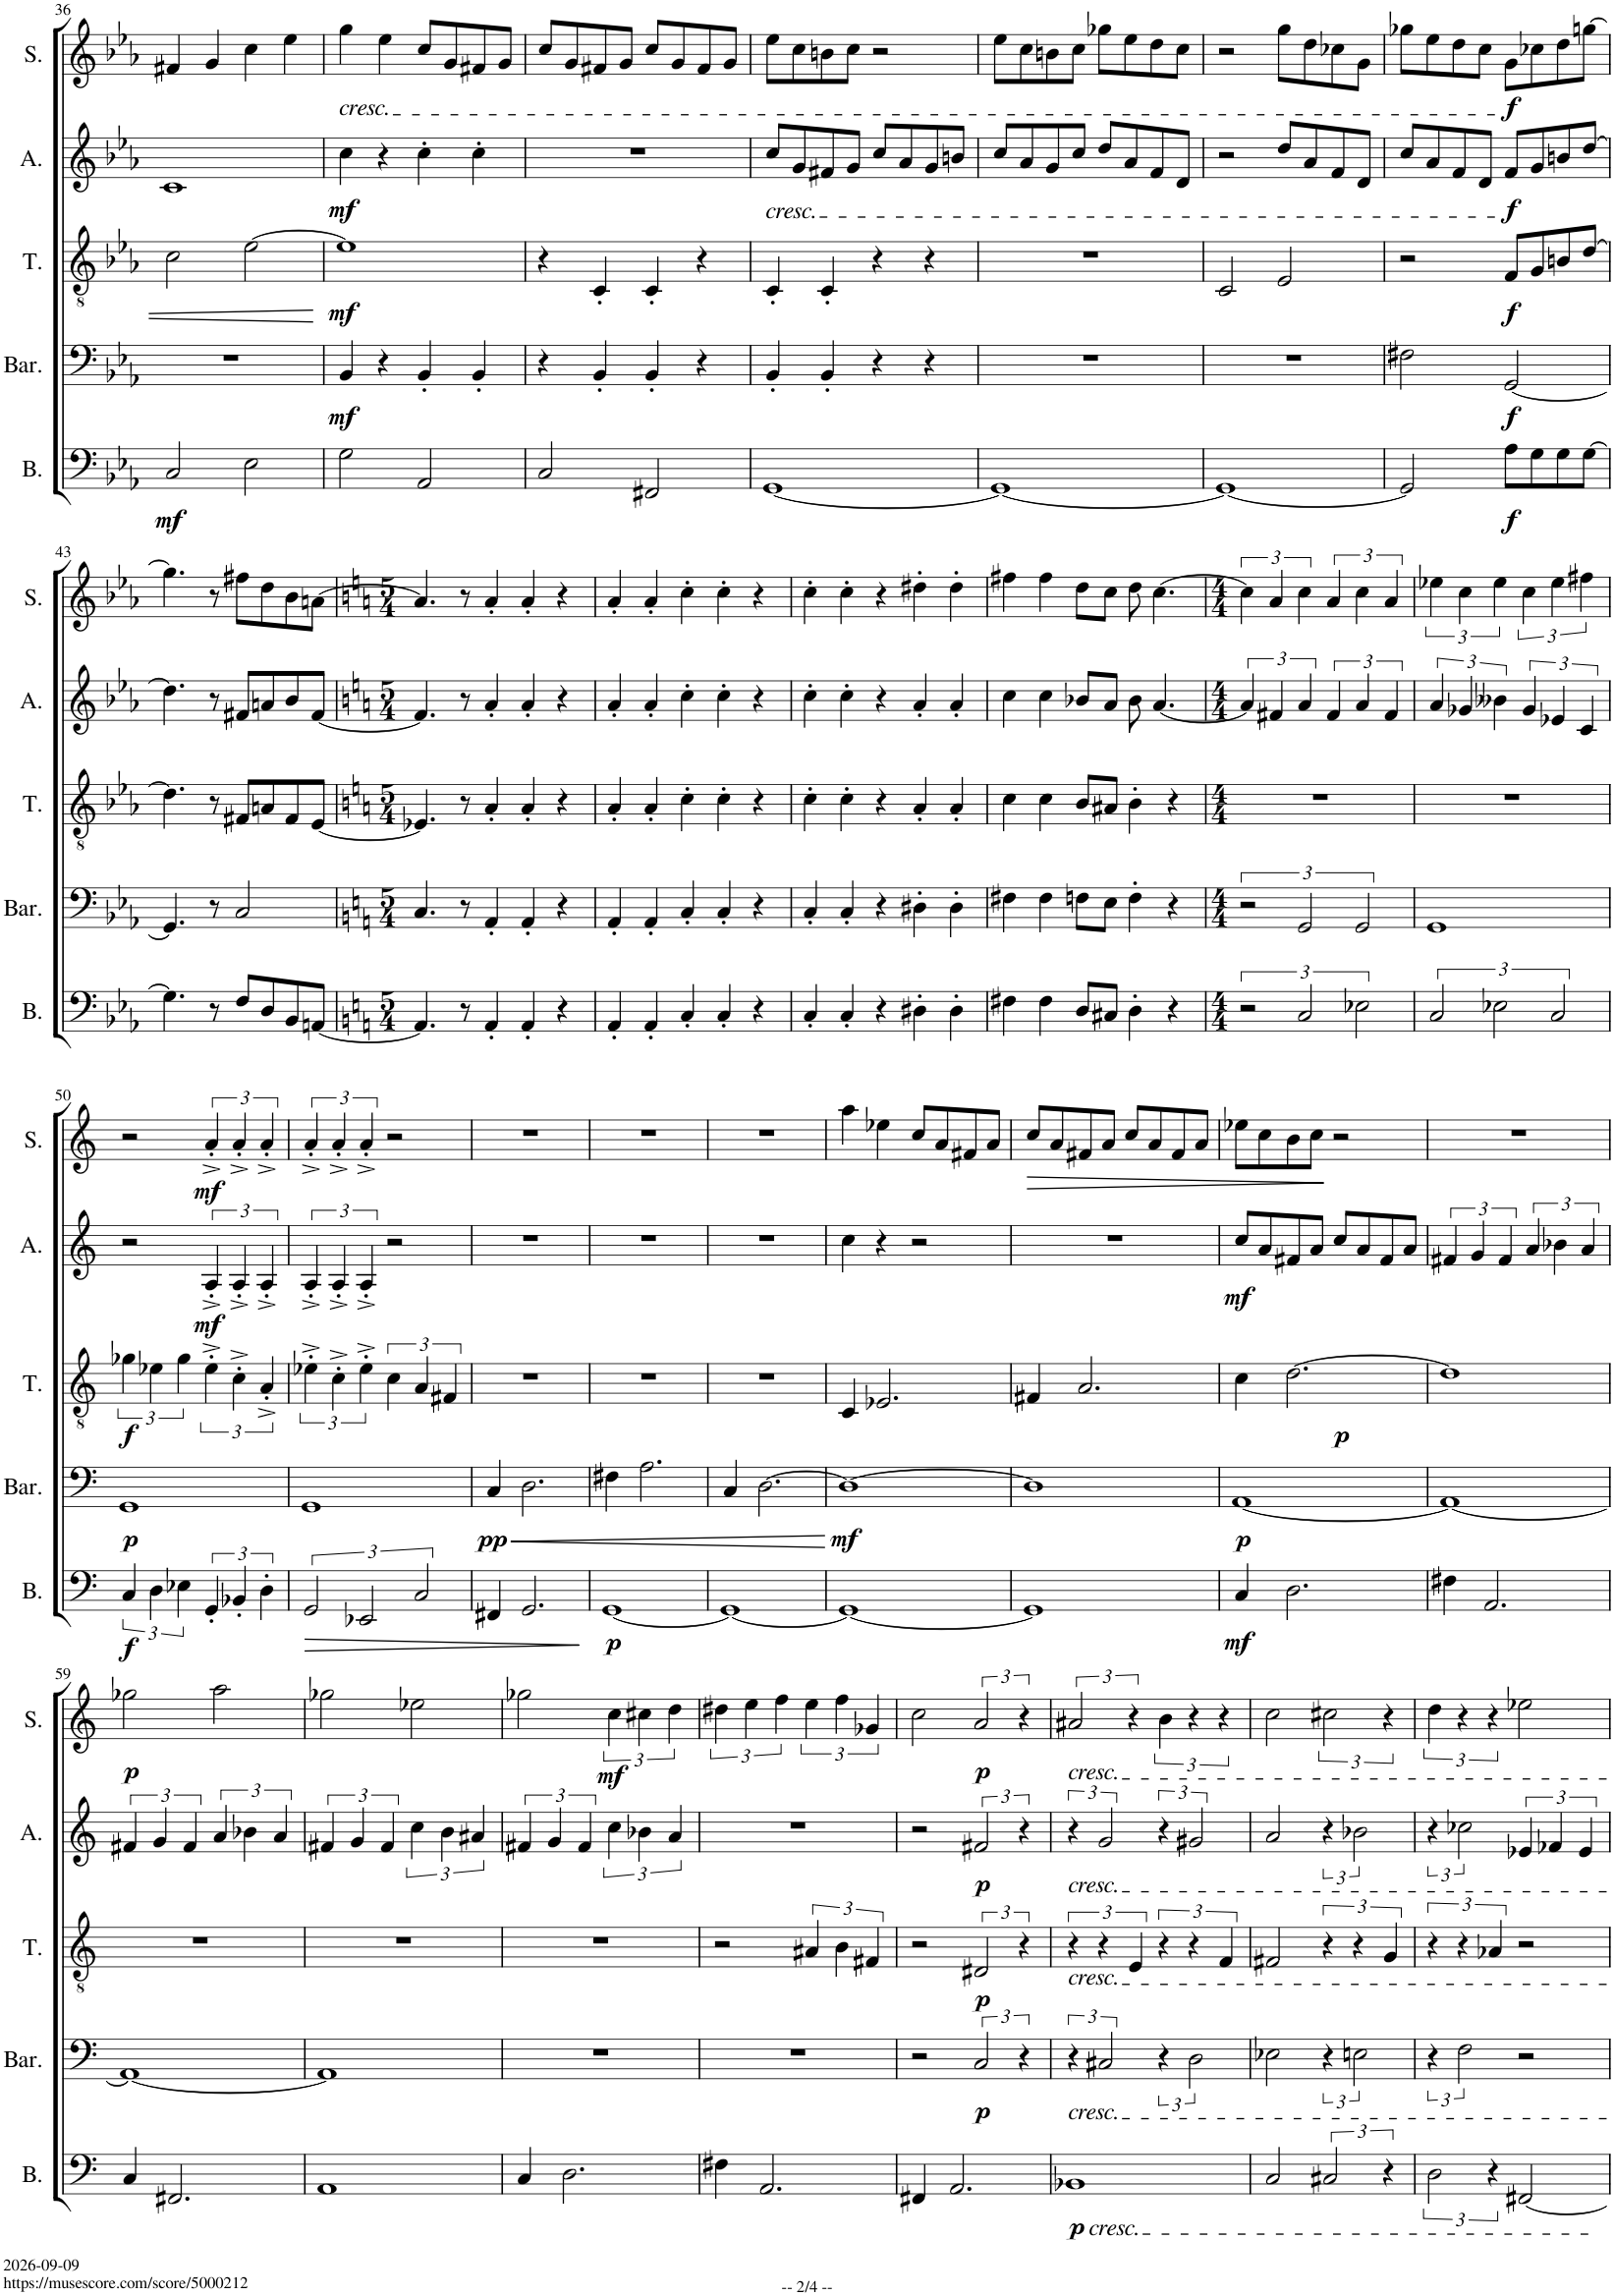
**kern	**dynam	**kern	**dynam	**kern	**dynam	**kern	**dynam	**kern	**dynam
*part5	*part5	*part4	*part4	*part3	*part3	*part2	*part2	*part1	*part1
*staff5	*staff5	*staff4	*staff4	*staff3	*staff3	*staff2	*staff2	*staff1	*staff1
*I"Bass	*	*I"Baritone	*	*I"Tenor	*	*I"Alto	*	*I"Soprano	*
*I'B.	*	*I'Bar.	*	*I'T.	*	*I'A.	*	*I'S.	*
!!LO:PB:g=z
*clefF4	*	*clefF4	*	*clefGv2	*	*clefG2	*	*clefG2	*
*k[b-e-a-]	*	*k[b-e-a-]	*	*k[b-e-a-]	*	*k[b-e-a-]	*	*k[b-e-a-]	*
*M4/4	*	*M4/4	*	*M4/4	*	*M4/4	*	*M4/4	*
=36	=36	=36	=36	=36	=36	=36	=36	=36	=36
!	!LO:DY:b	!	!	!	!	!	!	!	!
2C/	mf	1r	.	2c\	.	1c	.	4f#X/	.
.	.	.	.	.	.	.	.	4g/	.
2E-\	.	.	.	[2e-\	.	.	.	4cc\	.
.	.	.	.	.	.	.	.	4ee-\	.
=37	=37	=37	=37	=37	=37	=37	=37	=37	=37
!	!	!	!	!	!	!	!	!LO:TX:b:i:t=cresc.	!
!	!	!	!LO:DY:b	!	!LO:DY:b	!	!LO:DY:b	!	!
2G\	.	4BB-/	mf	1e-]	mf	4cc\	mf	4gg\	.
.	.	4r	.	.	.	4r	.	4ee-\	.
2AA-/	.	4BB-'/	.	.	.	4cc'\	.	8cc/L	.
.	.	.	.	.	.	.	.	8g/	.
.	.	4BB-'/	.	.	.	4cc'\	.	8f#X/	.
.	.	.	.	.	.	.	.	8g/J	.
=38	=38	=38	=38	=38	=38	=38	=38	=38	=38
2C/	.	4r	.	4r	.	1r	.	8cc/L	.
.	.	.	.	.	.	.	.	8g/	.
.	.	4BB-'/	.	4C'/	.	.	.	8f#X/	.
.	.	.	.	.	.	.	.	8g/J	.
2FF#X/	.	4BB-'/	.	4C'/	.	.	.	8cc/L	.
.	.	.	.	.	.	.	.	8g/	.
.	.	4r	.	4r	.	.	.	8f#/	.
.	.	.	.	.	.	.	.	8g/J	.
=39	=39	=39	=39	=39	=39	=39	=39	=39	=39
!	!	!	!	!	!	!LO:TX:b:i:t=cresc.	!	!	!
[1GG	.	4BB-'/	.	4C'/	.	8cc/L	.	8ee-\L	.
.	.	.	.	.	.	8g/	.	8cc\	.
.	.	4BB-'/	.	4C'/	.	8f#X/	.	8bn\	.
.	.	.	.	.	.	8g/J	.	8cc\J	.
.	.	4r	.	4r	.	8cc/L	.	2r	.
.	.	.	.	.	.	8a-/	.	.	.
.	.	4r	.	4r	.	8g/	.	.	.
.	.	.	.	.	.	8bn/J	.	.	.
=40	=40	=40	=40	=40	=40	=40	=40	=40	=40
1GG_	.	1r	.	1r	.	8cc/L	.	8ee-\L	.
.	.	.	.	.	.	8a-/	.	8cc\	.
.	.	.	.	.	.	8g/	.	8bn\	.
.	.	.	.	.	.	8cc/J	.	8cc\J	.
.	.	.	.	.	.	8dd/L	.	8gg-X\L	.
.	.	.	.	.	.	8a-/	.	8ee-\	.
.	.	.	.	.	.	8f/	.	8dd\	.
.	.	.	.	.	.	8d/J	.	8cc\J	.
=41	=41	=41	=41	=41	=41	=41	=41	=41	=41
1GG_	.	1r	.	2C/	.	2r	.	2r	.
.	.	.	.	2E-/	.	8dd/L	.	8gg\L	.
.	.	.	.	.	.	8a-/	.	8dd\	.
.	.	.	.	.	.	8f/	.	8cc-X\	.
.	.	.	.	.	.	8d/J	.	8g\J	.
=42	=42	=42	=42	=42	=42	=42	=42	=42	=42
2GG/]	.	2F#X\	.	2r	.	8cc/L	.	8gg-X\L	.
.	.	.	.	.	.	8a-/	.	8ee-\	.
.	.	.	.	.	.	8f/	.	8dd\	.
.	.	.	.	.	.	8d/J	.	8cc\J	.
!	!LO:DY:b	!	!LO:DY:b	!	!LO:DY:b	!	!LO:DY:b	!	!LO:DY:b
8A-\L	f	[2GG/	f	8F/L	f	8f/L	f	8g\L	f
8G\	.	.	.	8G/	.	8g/	.	8cc-X\	.
8G\	.	.	.	8Bn/	.	8bn/	.	8dd\	.
[8G\J	.	.	.	[8d/J	.	[8dd/J	.	[8ggn\J	.
!!LO:LB:g=z
=43	=43	=43	=43	=43	=43	=43	=43	=43	=43
4.G\]	.	4.GG/]	.	4.d\]	.	4.dd\]	.	4.gg\]	.
8r	.	8r	.	8r	.	8r	.	8r	.
8F/L	.	2C/	.	8F#X/L	.	8f#X/L	.	8ff#X\L	.
8D/	.	.	.	8An/	.	8an/	.	8dd\	.
8BB-/	.	.	.	8F#/	.	8b-/	.	8b-\	.
[8AAn/J	.	.	.	[8E-/J	.	[8f#/J	.	[8an\J	.
=44	=44	=44	=44	=44	=44	=44	=44	=44	=44
*k[]	*	*k[]	*	*k[]	*	*k[]	*	*k[]	*
*M5/4	*	*M5/4	*	*M5/4	*	*M5/4	*	*M5/4	*
4.AA/]	.	4.C/	.	4.E-X/]	.	4.f#/]	.	4.a/]	.
8r	.	8r	.	8r	.	8r	.	8r	.
4AA'/	.	4AA'/	.	4A'/	.	4a'/	.	4a'/	.
4AA'/	.	4AA'/	.	4A'/	.	4a'/	.	4a'/	.
4r	.	4r	.	4r	.	4r	.	4r	.
=45	=45	=45	=45	=45	=45	=45	=45	=45	=45
4AA'/	.	4AA'/	.	4A'/	.	4a'/	.	4a'/	.
4AA'/	.	4AA'/	.	4A'/	.	4a'/	.	4a'/	.
4C'/	.	4C'/	.	4c'\	.	4cc'\	.	4cc'\	.
4C'/	.	4C'/	.	4c'\	.	4cc'\	.	4cc'\	.
4r	.	4r	.	4r	.	4r	.	4r	.
=46	=46	=46	=46	=46	=46	=46	=46	=46	=46
4C'/	.	4C'/	.	4c'\	.	4cc'\	.	4cc'\	.
4C'/	.	4C'/	.	4c'\	.	4cc'\	.	4cc'\	.
4r	.	4r	.	4r	.	4r	.	4r	.
4D#X'\	.	4D#X'\	.	4A'/	.	4a'/	.	4dd#X'\	.
4D#'\	.	4D#'\	.	4A'/	.	4a'/	.	4dd#'\	.
=47	=47	=47	=47	=47	=47	=47	=47	=47	=47
4F#X\	.	4F#X\	.	4c\	.	4cc\	.	4ff#X\	.
4F#\	.	4F#\	.	4c\	.	4cc\	.	4ff#\	.
8D/L	.	8Fn\L	.	8B/L	.	8b-X/L	.	8dd\L	.
8C#X/J	.	8E\J	.	8A#X/J	.	8a/J	.	8cc\J	.
4D'\	.	4F'\	.	4B'\	.	8b-\	.	8dd\	.
.	.	.	.	.	.	[4.a/	.	[4.cc\	.
4r	.	4r	.	4r	.	.	.	.	.
=48	=48	=48	=48	=48	=48	=48	=48	=48	=48
*M4/4	*	*M4/4	*	*M4/4	*	*M4/4	*	*M4/4	*
3r	.	3r	.	1r	.	6a/]	.	6cc\]	.
.	.	.	.	.	.	6f#X/	.	6a/	.
3C/	.	3GG/	.	.	.	6a/	.	6cc\	.
.	.	.	.	.	.	6f#/	.	6a/	.
3E-X\	.	3GG/	.	.	.	6a/	.	6cc\	.
.	.	.	.	.	.	6f#/	.	6a/	.
=49	=49	=49	=49	=49	=49	=49	=49	=49	=49
3C/	.	1GG	.	1r	.	6a/	.	6ee-X\	.
.	.	.	.	.	.	6g-X/	.	6cc\	.
3E-X\	.	.	.	.	.	6b--X\	.	6ee-\	.
.	.	.	.	.	.	6g-/	.	6cc\	.
3C/	.	.	.	.	.	6e-X/	.	6ee-\	.
.	.	.	.	.	.	6c/	.	6ff#X\	.
!!LO:LB:g=z
=50	=50	=50	=50	=50	=50	=50	=50	=50	=50
!	!LO:DY:b	!	!LO:DY:b	!	!LO:DY:b	!	!	!	!
6C/	f	1GG	p	6g-X\	f	2r	.	2r	.
6D\	.	.	.	6e-X\	.	.	.	.	.
6E-X\	.	.	.	6g-\	.	.	.	.	.
!	!	!	!	!	!	!	!LO:DY:b	!	!LO:DY:b
6GG'/	.	.	.	6e-'^\	.	6A'^/	mf	6a'^/	mf
6BB-X'/	.	.	.	6c'^\	.	6A'^/	.	6a'^/	.
6D'\	.	.	.	6A'^/	.	6A'^/	.	6a'^/	.
=51	=51	=51	=51	=51	=51	=51	=51	=51	=51
!	!LO:HP:b	!	!	!	!	!	!	!	!
3GG/	>	1GG	.	6e-X'^\	.	6A'^/	.	6a'^/	.
.	.	.	.	6c'^\	.	6A'^/	.	6a'^/	.
3EE-X/	.	.	.	6e-'^\	.	6A'^/	.	6a'^/	.
.	.	.	.	6c\	.	2r	.	2r	.
3C/	.	.	.	6A/	.	.	.	.	.
.	.	.	.	6F#X/	.	.	.	.	.
=52	=52	=52	=52	=52	=52	=52	=52	=52	=52
!	!	!	!LO:HP:b	!	!	!	!	!	!
!	!	!	!LO:DY:n=1:b	!	!	!	!	!	!
4FF#X/	.	4C/	< pp	1r	.	1r	.	1r	.
2.GG/	.	2.D\	.	.	.	.	.	.	.
.	]	.	.	.	.	.	.	.	.
=53	=53	=53	=53	=53	=53	=53	=53	=53	=53
!	!LO:DY:b	!	!	!	!	!	!	!	!
[1GG	p	4F#X\	.	1r	.	1r	.	1r	.
.	.	2.A\	.	.	.	.	.	.	.
=54	=54	=54	=54	=54	=54	=54	=54	=54	=54
1GG_	.	4C/	.	1r	.	1r	.	1r	.
.	.	[2.D\	.	.	.	.	.	.	.
.	.	.	[	.	.	.	.	.	.
=55	=55	=55	=55	=55	=55	=55	=55	=55	=55
!	!	!	!LO:DY:b	!	!	!	!	!	!
1GG_	.	1D_	mf	4C/	.	4cc\	.	4aa\	.
.	.	.	.	2.E-X/	.	4r	.	4ee-X\	.
.	.	.	.	.	.	2r	.	8cc/L	.
.	.	.	.	.	.	.	.	8a/	.
.	.	.	.	.	.	.	.	8f#X/	.
.	.	.	.	.	.	.	.	8a/J	.
=56	=56	=56	=56	=56	=56	=56	=56	=56	=56
!	!	!	!	!	!	!	!	!	!LO:HP:b
1GG]	.	1D]	.	4F#X/	.	1r	.	8cc/L	>
.	.	.	.	.	.	.	.	8a/	.
.	.	.	.	2.A/	.	.	.	8f#X/	.
.	.	.	.	.	.	.	.	8a/J	.
.	.	.	.	.	.	.	.	8cc/L	.
.	.	.	.	.	.	.	.	8a/	.
.	.	.	.	.	.	.	.	8f#/	.
.	.	.	.	.	.	.	.	8a/J	.
=57	=57	=57	=57	=57	=57	=57	=57	=57	=57
!	!LO:DY:b	!	!LO:DY:b	!	!	!	!LO:DY:b	!	!
*	*	*	*	*^	*	*	*	*	*
4C/	mf	[1AA	p	4c\	2ryy	.	8cc/L	mf	8ee-X\L	.
.	.	.	.	.	.	.	8a/	.	8cc\	.
2.D\	.	.	.	[2.d\	.	.	8f#X/	.	8b\	.
.	.	.	.	.	.	.	8a/J	.	8cc\J	.
!	!	!	!	!	!	!LO:DY:b	!	!	!	!
.	.	.	.	.	2ryy	p	8cc/L	.	2r	]
.	.	.	.	.	.	.	8a/	.	.	.
.	.	.	.	.	.	.	8f#/	.	.	.
.	.	.	.	.	.	.	8a/J	.	.	.
*	*	*	*	*v	*v	*	*	*	*	*
=58	=58	=58	=58	=58	=58	=58	=58	=58	=58
4F#X\	.	1AA_	.	1d]	.	6f#X/	.	1r	.
.	.	.	.	.	.	6g/	.	.	.
2.AA/	.	.	.	.	.	.	.	.	.
.	.	.	.	.	.	6f#/	.	.	.
.	.	.	.	.	.	6a/	.	.	.
.	.	.	.	.	.	6b-X\	.	.	.
.	.	.	.	.	.	6a/	.	.	.
!!LO:LB:g=z
=59	=59	=59	=59	=59	=59	=59	=59	=59	=59
!	!	!	!	!	!	!	!	!	!LO:DY:b
4C/	.	1AA_	.	1r	.	6f#X/	.	2gg-X\	p
.	.	.	.	.	.	6g/	.	.	.
2.FF#X/	.	.	.	.	.	.	.	.	.
.	.	.	.	.	.	6f#/	.	.	.
.	.	.	.	.	.	6a/	.	2aa\	.
.	.	.	.	.	.	6b-X\	.	.	.
.	.	.	.	.	.	6a/	.	.	.
=60	=60	=60	=60	=60	=60	=60	=60	=60	=60
1AA	.	1AA]	.	1r	.	6f#X/	.	2gg-X\	.
.	.	.	.	.	.	6g/	.	.	.
.	.	.	.	.	.	6f#/	.	.	.
.	.	.	.	.	.	6cc\	.	2ee-X\	.
.	.	.	.	.	.	6b\	.	.	.
.	.	.	.	.	.	6a#X/	.	.	.
=61	=61	=61	=61	=61	=61	=61	=61	=61	=61
4C/	.	1r	.	1r	.	6f#X/	.	2gg-X\	.
.	.	.	.	.	.	6g/	.	.	.
2.D\	.	.	.	.	.	.	.	.	.
.	.	.	.	.	.	6f#/	.	.	.
!	!	!	!	!	!	!	!	!	!LO:DY:b
.	.	.	.	.	.	6cc\	.	6cc\	mf
.	.	.	.	.	.	6b-X\	.	6cc#X\	.
.	.	.	.	.	.	6a/	.	6dd\	.
=62	=62	=62	=62	=62	=62	=62	=62	=62	=62
4F#X\	.	1r	.	2r	.	1r	.	6dd#X\	.
.	.	.	.	.	.	.	.	6ee\	.
2.AA/	.	.	.	.	.	.	.	.	.
.	.	.	.	.	.	.	.	6ff\	.
.	.	.	.	6A#X/	.	.	.	6ee\	.
.	.	.	.	6B\	.	.	.	6ff\	.
.	.	.	.	6F#X/	.	.	.	6g-X/	.
=63	=63	=63	=63	=63	=63	=63	=63	=63	=63
4FF#X/	.	2r	.	2r	.	2r	.	2cc\	.
2.AA/	.	.	.	.	.	.	.	.	.
!	!	!	!LO:DY:b	!	!LO:DY:b	!	!LO:DY:b	!	!LO:DY:b
.	.	3C/	p	3D#X/	p	3f#X/	p	3a/	p
.	.	6r	.	6r	.	6r	.	6r	.
=64	=64	=64	=64	=64	=64	=64	=64	=64	=64
!	!	!	!	!	!	!	!	!LO:TX:b:i:t=cresc.	!
!	!	!	!	!	!	!LO:TX:b:i:t=cresc.	!	!	!
!	!	!	!	!LO:TX:b:i:t=cresc.	!	!	!	!	!
!	!	!LO:TX:b:i:t=cresc.	!	!	!	!	!	!	!
!LO:TX:b:i:t=cresc.	!	!	!	!	!	!	!	!	!
!	!LO:DY:b	!	!	!	!	!	!	!	!
1BB-X	p	6r	.	6r	.	6r	.	3a#X/	.
.	.	3C#X/	.	6r	.	3g/	.	.	.
.	.	.	.	6E/	.	.	.	6r	.
.	.	6r	.	6r	.	6r	.	6b\	.
.	.	3D\	.	6r	.	3g#X/	.	6r	.
.	.	.	.	6F/	.	.	.	6r	.
=65	=65	=65	=65	=65	=65	=65	=65	=65	=65
2C/	.	2E-X\	.	2F#X/	.	2a/	.	2cc\	.
3C#X/	.	6r	.	6r	.	6r	.	3cc#X\	.
.	.	3En\	.	6r	.	3b-X\	.	.	.
6r	.	.	.	6G/	.	.	.	6r	.
=66	=66	=66	=66	=66	=66	=66	=66	=66	=66
3D\	.	6r	.	6r	.	6r	.	6dd\	.
.	.	3F\	.	6r	.	3cc-X\	.	6r	.
6r	.	.	.	6A-X/	.	.	.	6r	.
[2FF#X/	.	2r	.	2r	.	6e-X/	.	2ee-X\	.
.	.	.	.	.	.	6f-X/	.	.	.
.	.	.	.	.	.	6e-/	.	.	.
=	=	=	=	=	=	=	=	=	=
*-	*-	*-	*-	*-	*-	*-	*-	*-	*-
